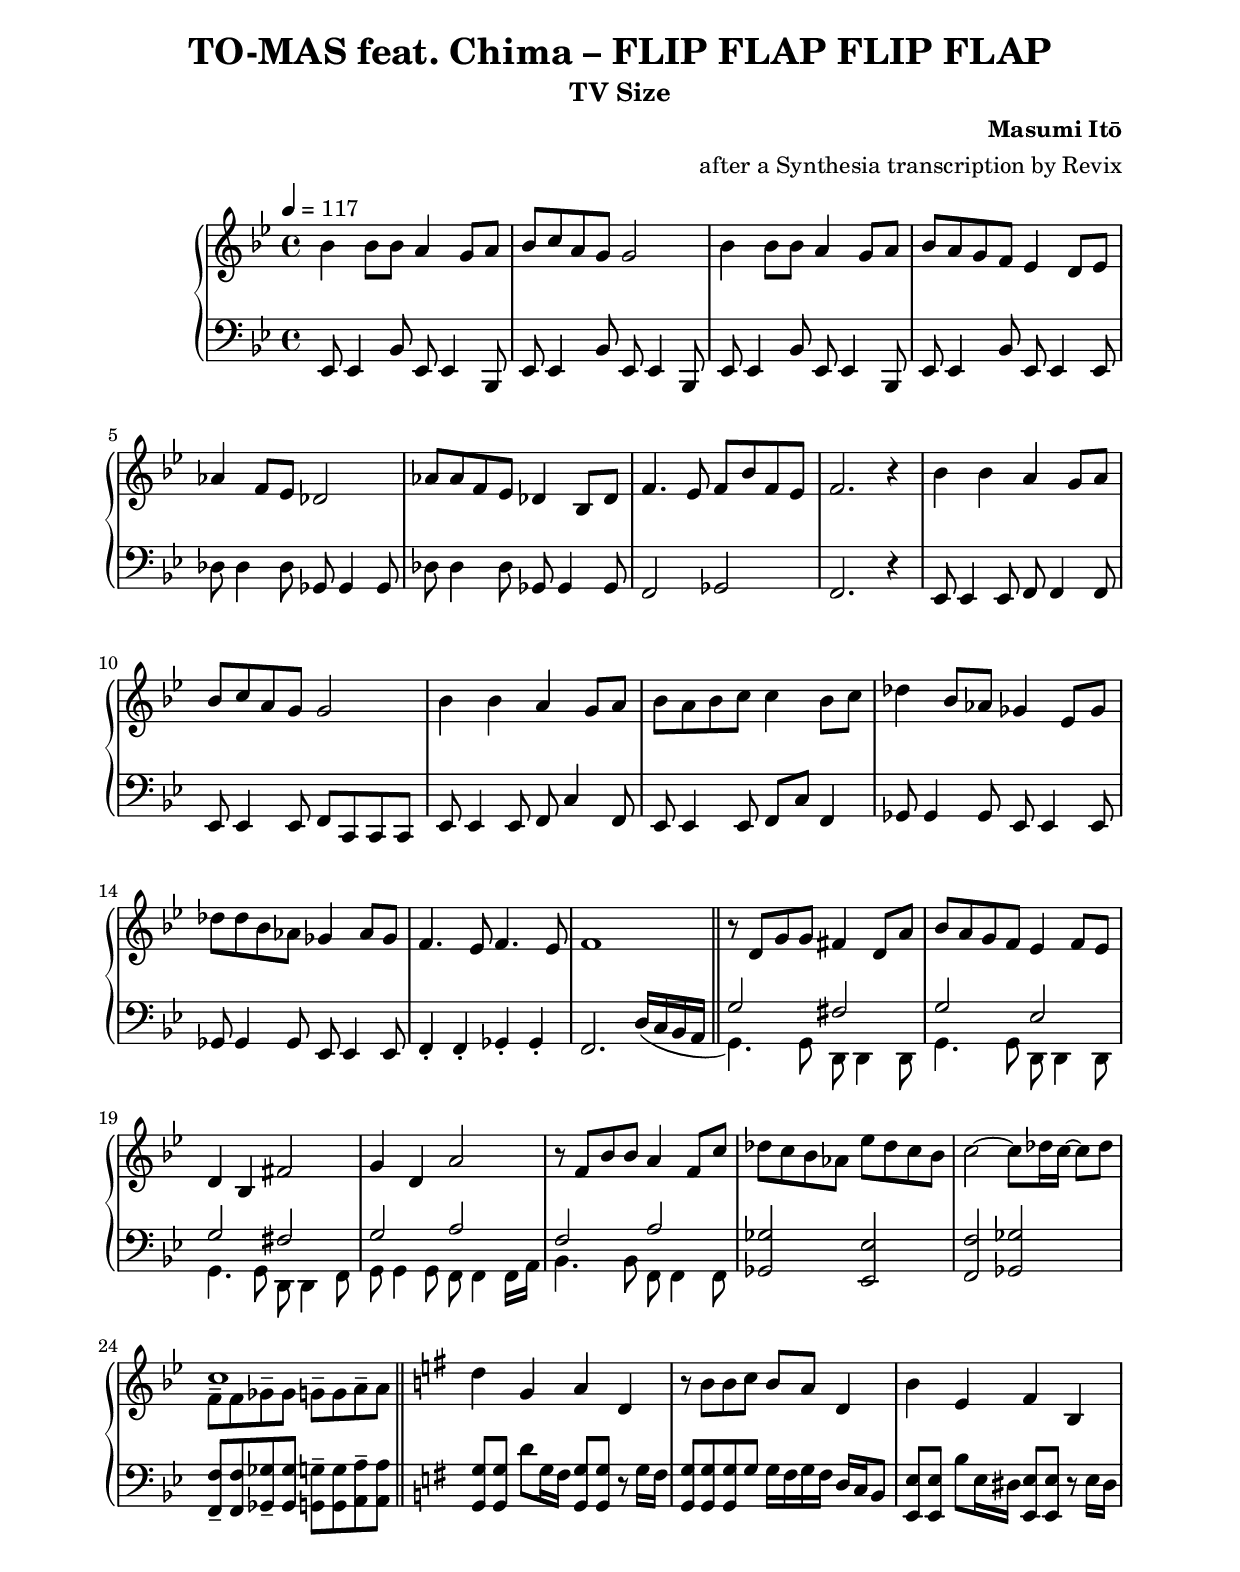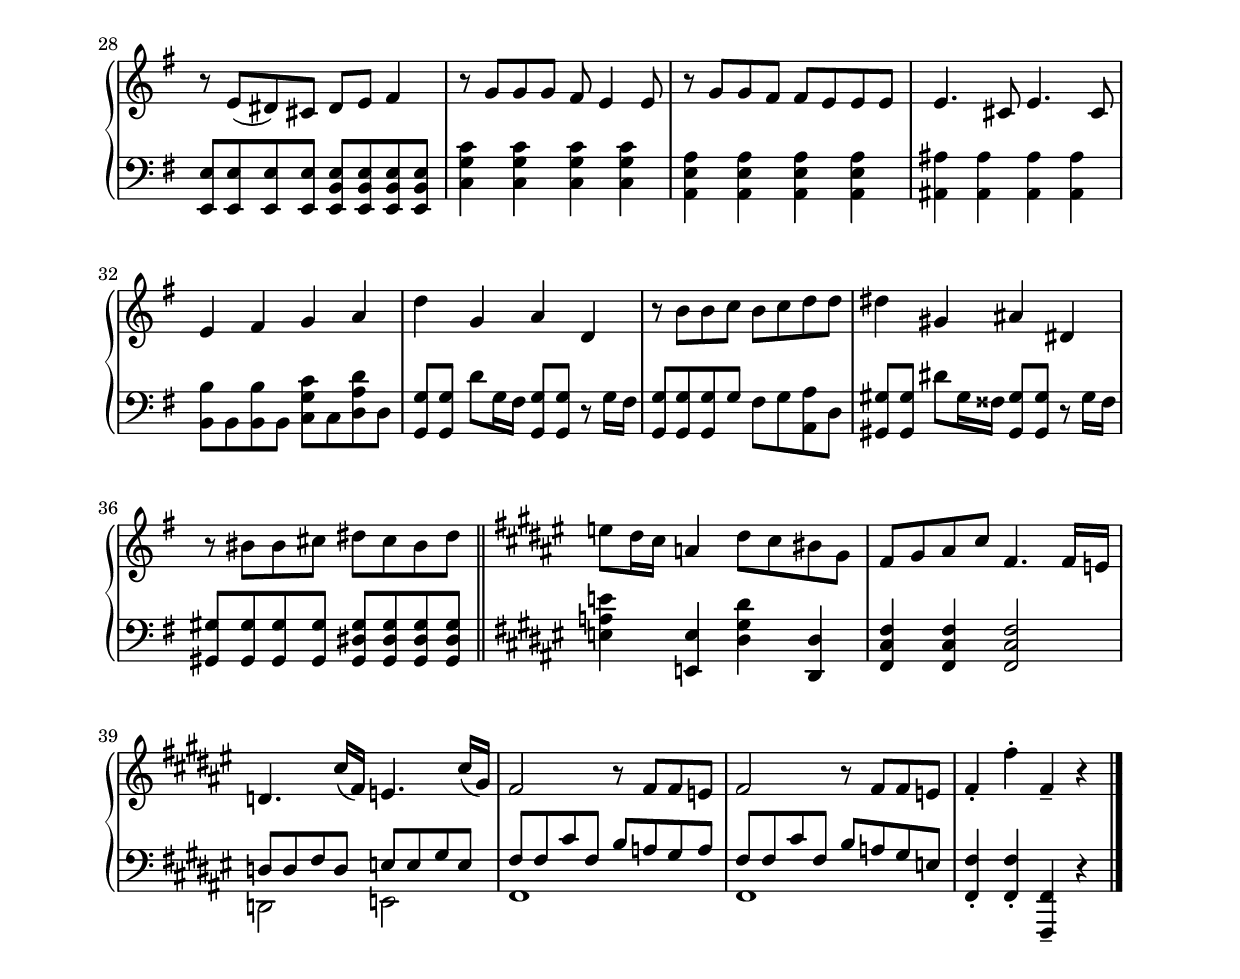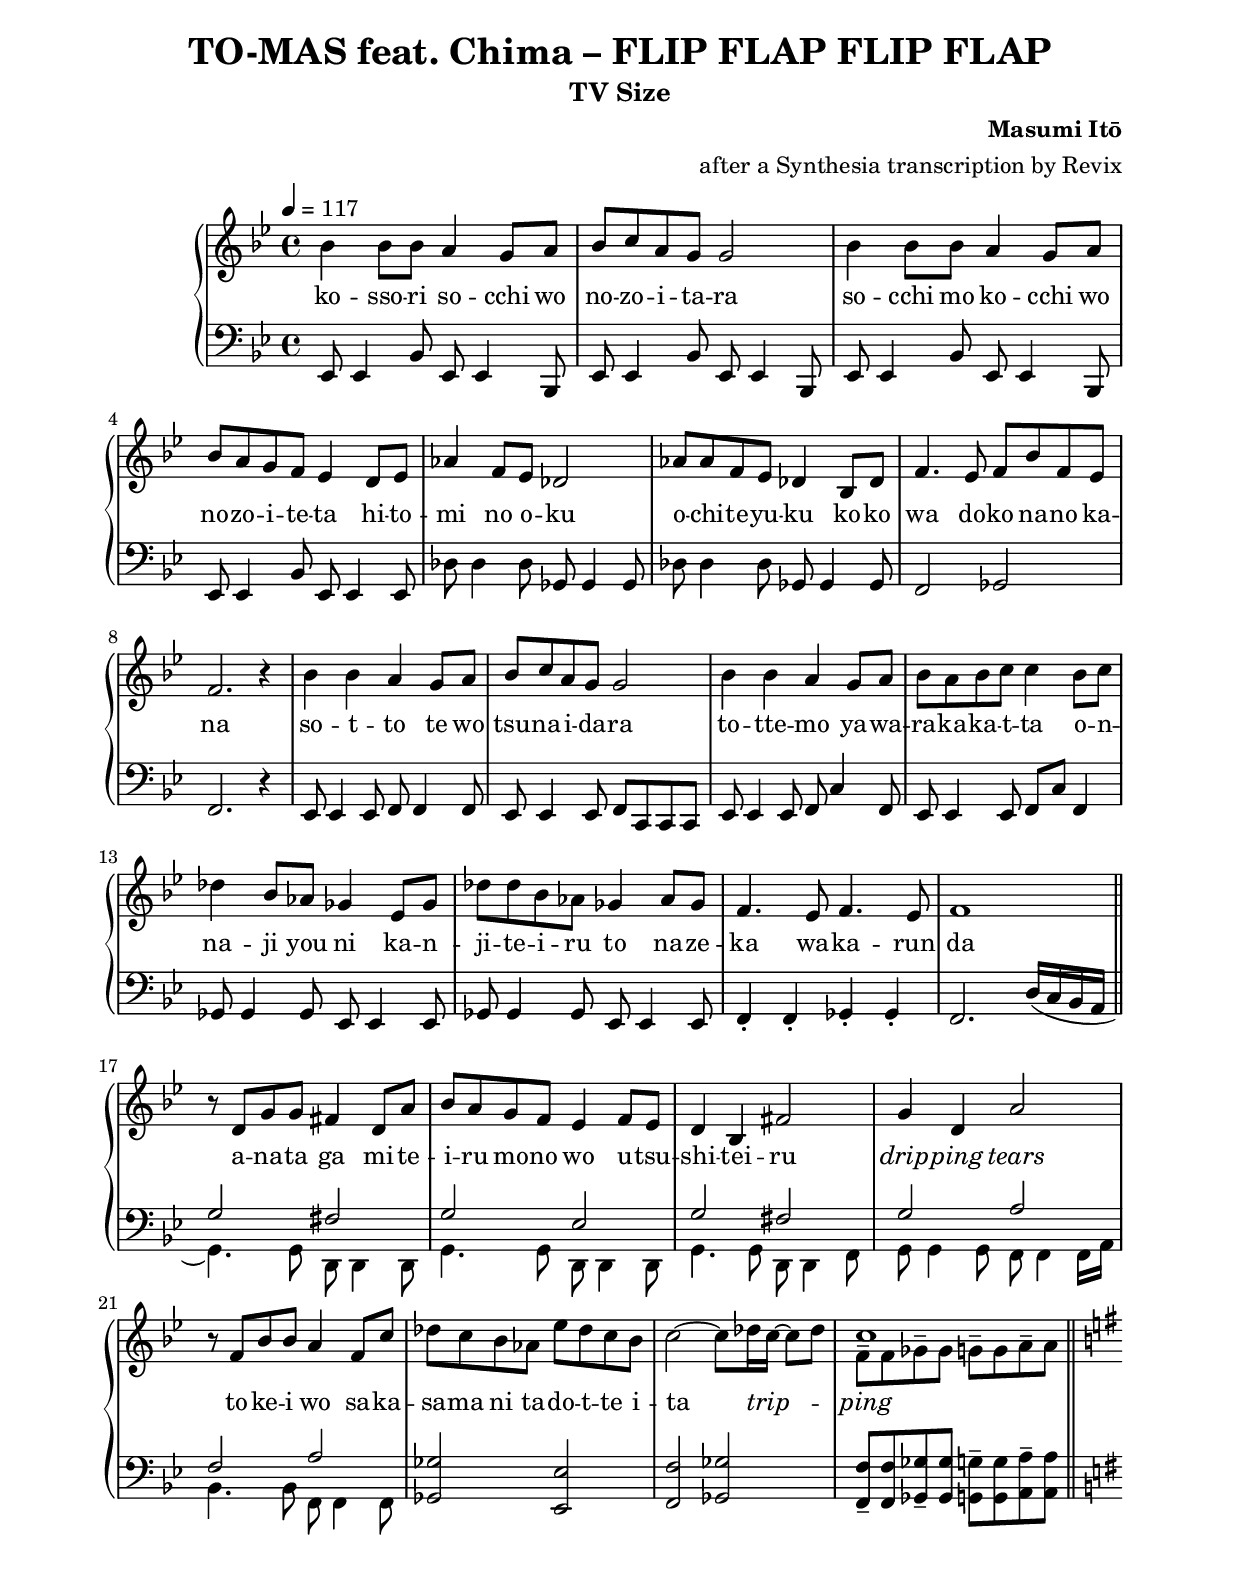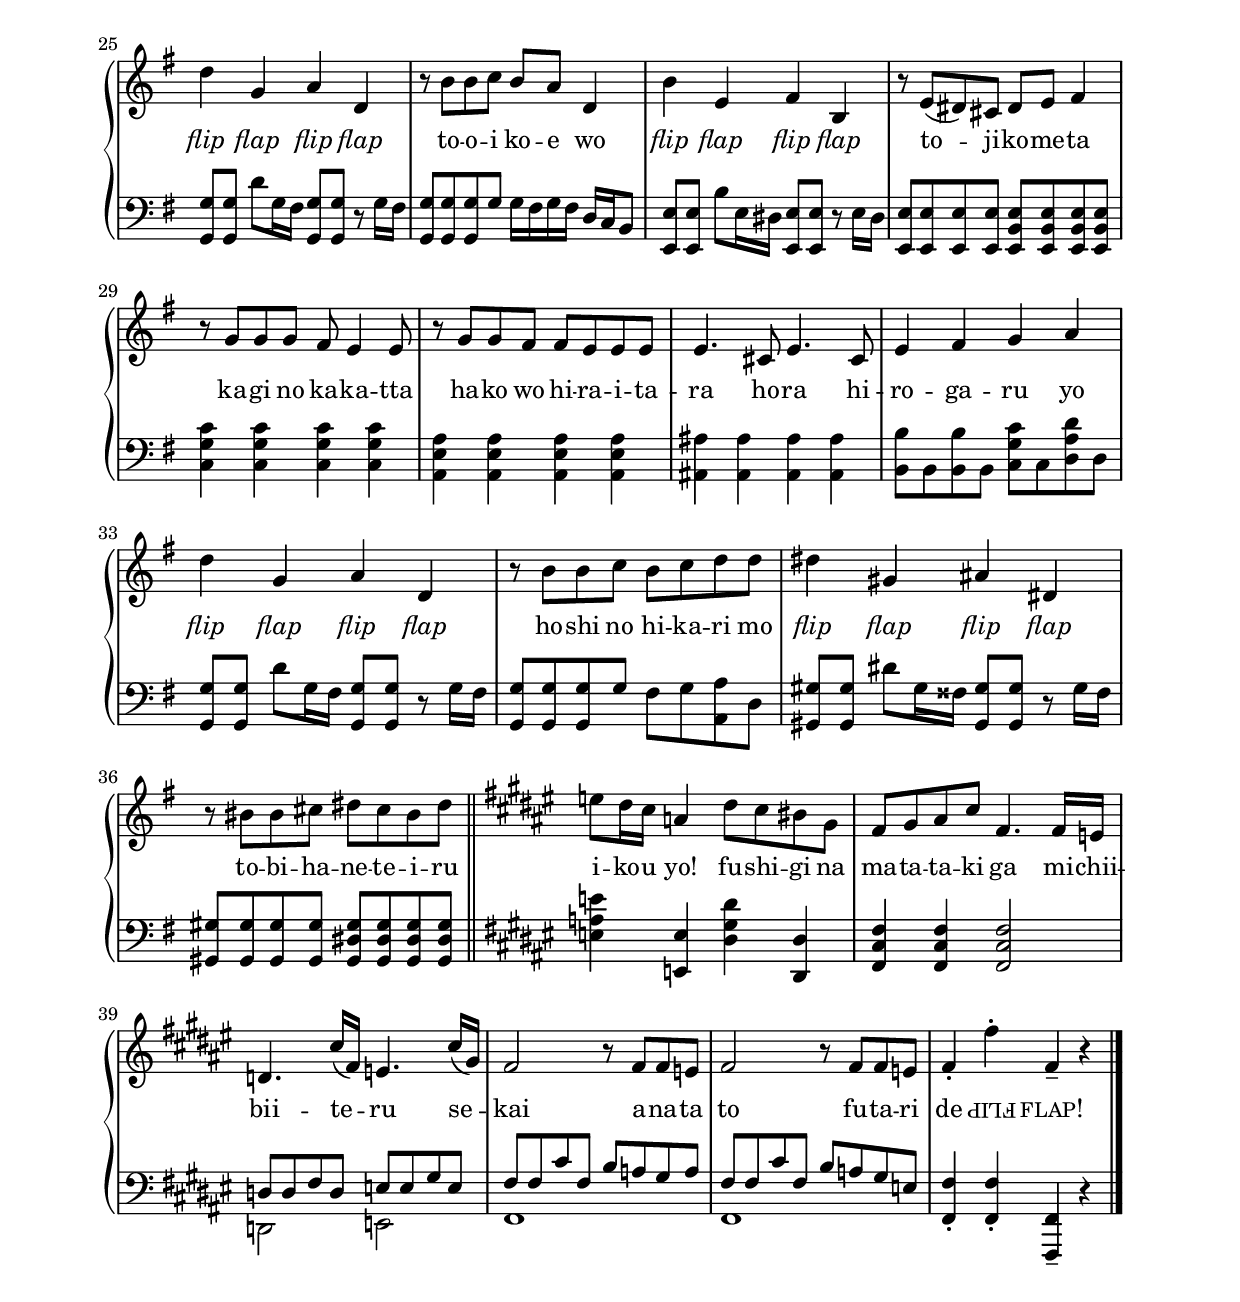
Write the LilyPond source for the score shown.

\version "2.19.54"
\include "articulate.ly"

\paper {
  top-margin = 20\mm
  bottom-margin = \top-margin
  left-margin = 20\mm
  right-margin = \left-margin
  max-systems-per-page = 6
  print-page-number = ##f
}

\header {
  title = "TO-MAS feat. Chima – FLIP FLAP FLIP FLAP"
  subtitle = "TV Size"
  composer = \markup { \bold "Masumi Itō" }
  arranger = \markup {
    after
    \with-url #"https://www.youtube.com/watch?v=66Pk-ZuptZ0" "a Synthesia transcription"
    by
    \with-url #"https://www.youtube.com/channel/UCj_FSwCJe3swkxdhM7cQXDw" "Revix"
  }
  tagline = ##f
}


RH = \relative c'' {
  \clef treble
  \key bes \major

  bes4 bes8 bes a4 g8 a |
  bes c a g g2 |
  bes4 bes8 bes a4 g8 a |
  bes a g f es4 d8 es | \barNumberCheck 5
  as4 f8 es des2 |
  as'8 as f es des4 bes8 des |
  f4. es8 f bes f es |
  f2. r4 |
  bes bes a g8 a | \barNumberCheck 10
  bes c a g g2 |
  bes4 bes a g8 a |
  bes a bes c c4 bes8 c |
  des4 bes8 as ges4 es8 ges |
  des' des bes as ges4 as8 ges | \barNumberCheck 15
  f4. es8 f4. es8 |
  f1 |
  r8 d g g fis4 d8 a' |
  bes a g f es4 f8 es |
  d4 bes fis'2 | \barNumberCheck 20
  g4 d a'2 |
  r8 f bes bes a4 f8 c' |
  des c bes as es' des c bes |
  c2~ 8 des16 c~ 8 des |
  <<
    { \voiceOne c1 }
    \new Voice { \voiceTwo f,8^- f ges^- ges g^- g a^- a }
  >> \oneVoice | \barNumberCheck 25

  \key g \major
  d4 g, a d, |
  r8 b' b c b a d,4 |
  b' e, fis b, |
  r8 e( dis) cis dis e fis4 |
  r8 g g g fis e4 e8 | \barNumberCheck 30
  r g g fis fis e e e |
  e4. cis8 e4. cis8 |
  e4 fis g a |
  d g, a d, |
  r8 b' b c b c d d | \barNumberCheck 35
  dis4 gis, ais dis, |
  r8 bis' bis cis dis cis bis dis |

  \key fis \major
  e dis16 cis a4 dis8 cis bis gis |
  fis gis ais cis fis,4. fis16 e |
  d4. cis'16( fis,) e4. cis'16( gis) | \barNumberCheck 40
  fis2 r8 fis fis e |
  fis2 r8 fis fis e |
  fis4-. fis'-. fis,-- r |
}

LH = \relative c, {
  \clef bass
  \key bes \major

  \repeat unfold 3 { es8 es4 bes'8 es, es4 bes8 | }
  es8 es4 bes'8 es, es4 es8 | \barNumberCheck 5
  \repeat unfold 2 { des'8 des4 des8 ges, ges4 ges8 | }
  f2 ges |
  f2. r4 |
  es8 es4 es8 f f4 f8 | \barNumberCheck 10
  es es4 es8 f c c c |
  es es4 es8 f c'4 f,8 |
  es es4 es8 f c' f,4 |
  \repeat unfold 2 { ges8 ges4 ges8 es es4 es8 | } \barNumberCheck 15
  f4\staccato f-. ges-. ges-. |
  f2. \slurDown d'16( c bes a |
  <<
  \new Voice { \voiceOne
    g'2 fis |
    g es |
    g fis | \barNumberCheck 20
    g a |
    f a |
  }
  { \voiceTwo
    g,4.) \slurNeutral g8 d d4 d8 |
    g4. g8 d d4 d8 |
    g4. g8 d d4 f8 | \barNumberCheck 20
    g g4 g8 f f4 f16 a |
    bes4. bes8 f f4 f8 |
  } >> \oneVoice
  <ges ges'>2 <es es'> |
  <f f'> <ges ges'> |
  <f f'>8-- q <ges ges'>-- q <g g'>-- q <a a'>-- q | \barNumberCheck 25

  \key g \major
  <g' g,> q d' g,16 fis q8 q r g16 fis |
  q8 q q g g16 fis g fis d c b8 |
  <e e,> q b' e,16 dis q8 q r e16 dis |
  q8 q q q <e b e,> q q q |
  <c g' c>4 q q q | \barNumberCheck 30
  <a e' a> q q q |
  <ais ais'> q q q |
  <b b'>8 b q b <c g' c> c <d a' d> d |
  <g g,> q d' g,16 fis q8 q r g16 fis |
  q8 q q g fis g <a a,> d, | \barNumberCheck 35
  <gis gis,> q dis' gis,16 fisis q8 q r gis16 fisis |
  q8 q q q <gis dis gis,> q q q |

  \key fis \major
  <e a e'>4 <e e,> <dis gis dis'> <dis dis,> |
  <fis cis fis,> q q2 |
  << {
    d8 d fis d e e gis e | \barNumberCheck 40
    fis fis cis' fis, b a gis a |
    fis fis cis' fis, b a gis e |
  } \\ {
    d,2 e | \barNumberCheck 40
    fis1 |
    fis |
  } >>
  <fis fis'>4-. q-. <fis fis,>-- r |
}

dynamics = {
  \tempo 4 = 117
  \time 4/4
  s1*16 \bar "||"
  s1*8  \bar "||"
  s1*12 \bar "||"
  s1*6  \bar "|."
}

flipFlapping = \lyricmode {
  \repeat unfold 2 { \markup \italic flip \markup \italic flap }
}
text = \lyricmode {
  ko -- sso -- ri so -- cchi wo |
  no -- zo -- i -- ta -- ra |
  so -- cchi mo ko -- cchi wo |
  no -- zo -- i -- te -- ta hi -- to -- |
  mi no o -- ku | o -- chi -- te -- yu -- ku ko -- ko |
  wa do -- ko na -- no ka -- |
  na |
  so -- t -- to te wo |
  tsu -- na -- i -- da -- ra |
  to -- tte -- mo ya -- wa -- |
  ra -- ka -- ka -- t -- ta o -- n -- |
  na -- ji you ni ka -- n -- |
  ji -- te -- i -- ru to na -- ze -- |
  ka wa -- ka -- run |
  da
  a -- na -- ta ga mi -- te -- |
  i -- ru mo -- no wo u -- tsu -- |
  shi -- tei -- ru |
  \markup \italic drip -- \markup \italic ping \markup \italic tears
  to -- ke -- i wo sa -- ka -- |
  sa -- ma ni ta -- do -- t -- te i -- |
  ta \markup \italic trip -- _ _ |
  \markup \italic ping |
  \flipFlapping
  to -- o -- i ko -- e wo |
  \flipFlapping
  to -- ji -- ko -- me -- ta
  ka -- gi no ka -- ka -- tta
  ha -- ko wo hi -- ra -- i -- ta -- |
  ra ho -- ra hi -- |
  ro -- ga -- ru yo |
  \flipFlapping
  ho -- shi no hi -- ka -- ri mo |
  \flipFlapping
  to -- bi -- ha -- ne -- te -- i -- ru |
  i -- ko -- u yo! fu -- shi -- gi na |
  ma -- ta -- ta -- ki ga mi -- chii -- |
  bii -- te -- ru se -- |
  kai a -- na -- ta |
  to fu -- ta -- ri |
  de \markup \rotate #180 \caps flip \markup \caps flap! |
}

\book {
  \score {
    \new PianoStaff <<
      \new Staff = "upper" \RH
      \new Dynamics \dynamics
      \new Staff = "lower" \LH
    >>
    \layout { }
  }
  \score {
    \articulate <<
      \new PianoStaff <<
        \new Staff = "upper" \RH
        \new Dynamics \dynamics
        \new Staff = "lower" \LH
      >>
    >>
    \midi { }
  }
}

\book {
  \bookOutputSuffix "lyrics"
  \score {
    \new PianoStaff <<
      \new Staff = "upper" { \new Voice = "melody" \RH }
      \new Dynamics \dynamics
      \new Lyrics \lyricsto "melody" \text
      \new Staff = "lower" \LH
    >>
    \layout { }
  }
}
